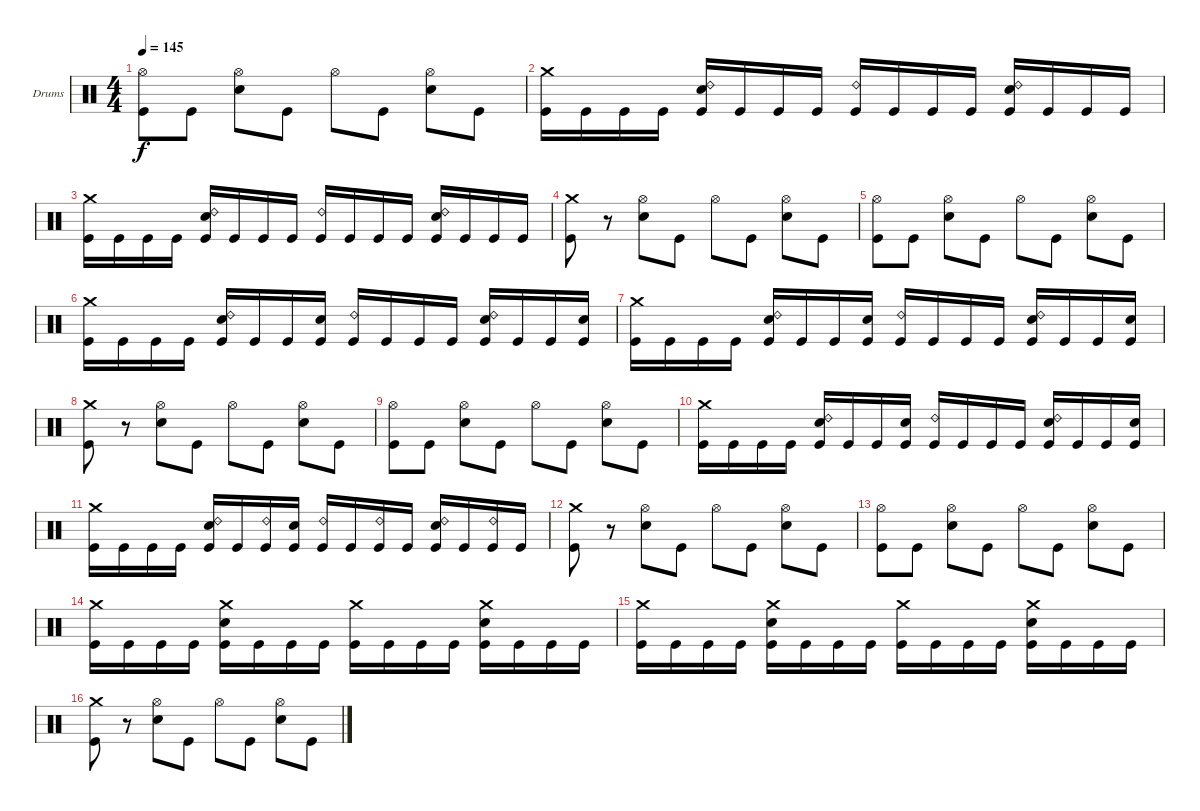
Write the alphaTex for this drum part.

\bracketExtendMode groupsimilarinstruments
\firstSystemTrackNameOrientation horizontal
\otherSystemsTrackNameOrientation horizontal
\track ("Drumkit" "Drums") {instrument percussion}
\staff {score}
\articulation defaults
\ts (4 4)
\tempo 145
\clef neutral
\ks c
("Hi-Hat (open)" "Kick (hit)").8{dy f} "Kick (hit)".8 ("Hi-Hat (open)" "Snare (hit) 2").8 "Kick (hit)".8 "Hi-Hat (open)".8 "Kick (hit)".8 ("Hi-Hat (open)" "Snare (hit) 2").8 "Kick (hit)".8 |
("Crash medium (hit)" "Kick (hit)").16 "Kick (hit)".16 "Kick (hit)".16 "Kick (hit)".16 ("Ride (bell) 2" "Snare (hit) 2" "Kick (hit)").16 "Kick (hit)".16 "Kick (hit)".16 "Kick (hit)".16 ("Ride (bell) 2" "Kick (hit)").16 "Kick (hit)".16 "Kick (hit)".16 "Kick (hit)".16 ("Ride (bell) 2" "Snare (hit) 2" "Kick (hit)").16 "Kick (hit)".16 "Kick (hit)".16 "Kick (hit)".16 |
("Crash medium (hit)" "Kick (hit)").16 "Kick (hit)".16 "Kick (hit)".16 "Kick (hit)".16 ("Ride (bell) 2" "Snare (hit) 2" "Kick (hit)").16 "Kick (hit)".16 "Kick (hit)".16 "Kick (hit)".16 ("Ride (bell) 2" "Kick (hit)").16 "Kick (hit)".16 "Kick (hit)".16 "Kick (hit)".16 ("Ride (bell) 2" "Snare (hit) 2" "Kick (hit)").16 "Kick (hit)".16 "Kick (hit)".16 "Kick (hit)".16 |
("Crash medium (hit)" "Kick (hit)").8 r.8 ("Hi-Hat (open)" "Snare (hit) 2").8 "Kick (hit)".8 "Hi-Hat (open)".8 "Kick (hit)".8 ("Hi-Hat (open)" "Snare (hit) 2").8 "Kick (hit)".8 |
("Hi-Hat (open)" "Kick (hit)").8 "Kick (hit)".8 ("Hi-Hat (open)" "Snare (hit) 2").8 "Kick (hit)".8 "Hi-Hat (open)".8 "Kick (hit)".8 ("Hi-Hat (open)" "Snare (hit) 2").8 "Kick (hit)".8 |
("Crash medium (hit)" "Kick (hit)").16 "Kick (hit)".16 "Kick (hit)".16 "Kick (hit)".16 ("Ride (bell) 2" "Snare (hit) 2" "Kick (hit)").16 "Kick (hit)".16 "Kick (hit)".16 ("Snare (hit) 2" "Kick (hit)").16 ("Ride (bell) 2" "Kick (hit)").16 "Kick (hit)".16 "Kick (hit)".16 "Kick (hit)".16 ("Ride (bell) 2" "Snare (hit) 2" "Kick (hit)").16 "Kick (hit)".16 "Kick (hit)".16 ("Snare (hit) 2" "Kick (hit)").16 |
("Crash medium (hit)" "Kick (hit)").16 "Kick (hit)".16 "Kick (hit)".16 "Kick (hit)".16 ("Ride (bell) 2" "Snare (hit) 2" "Kick (hit)").16 "Kick (hit)".16 "Kick (hit)".16 ("Snare (hit) 2" "Kick (hit)").16 ("Ride (bell) 2" "Kick (hit)").16 "Kick (hit)".16 "Kick (hit)".16 "Kick (hit)".16 ("Ride (bell) 2" "Snare (hit) 2" "Kick (hit)").16 "Kick (hit)".16 "Kick (hit)".16 ("Snare (hit) 2" "Kick (hit)").16 |
("Crash medium (hit)" "Kick (hit)").8 r.8 ("Hi-Hat (open)" "Snare (hit) 2").8 "Kick (hit)".8 "Hi-Hat (open)".8 "Kick (hit)".8 ("Hi-Hat (open)" "Snare (hit) 2").8 "Kick (hit)".8 |
("Hi-Hat (open)" "Kick (hit)").8 "Kick (hit)".8 ("Hi-Hat (open)" "Snare (hit) 2").8 "Kick (hit)".8 "Hi-Hat (open)".8 "Kick (hit)".8 ("Hi-Hat (open)" "Snare (hit) 2").8 "Kick (hit)".8 |
("Crash medium (hit)" "Kick (hit)").16 "Kick (hit)".16 "Kick (hit)".16 "Kick (hit)".16 ("Ride (bell) 2" "Snare (hit) 2" "Kick (hit)").16 "Kick (hit)".16 "Kick (hit)".16 ("Snare (hit) 2" "Kick (hit)").16 ("Ride (bell) 2" "Kick (hit)").16 "Kick (hit)".16 "Kick (hit)".16 "Kick (hit)".16 ("Ride (bell) 2" "Snare (hit) 2" "Kick (hit)").16 "Kick (hit)".16 "Kick (hit)".16 ("Snare (hit) 2" "Kick (hit)").16 |
("Crash medium (hit)" "Kick (hit)").16 "Kick (hit)".16 "Kick (hit)".16 "Kick (hit)".16 ("Ride (bell) 2" "Snare (hit) 2" "Kick (hit)").16 "Kick (hit)".16 ("Ride (bell) 2" "Kick (hit)").16 ("Snare (hit) 2" "Kick (hit)").16 ("Ride (bell) 2" "Kick (hit)").16 "Kick (hit)".16 ("Ride (bell) 2" "Kick (hit)").16 "Kick (hit)".16 ("Ride (bell) 2" "Snare (hit) 2" "Kick (hit)").16 "Kick (hit)".16 ("Ride (bell) 2" "Kick (hit)").16 "Kick (hit)".16 |
("Crash medium (hit)" "Kick (hit)").8 r.8 ("Hi-Hat (open)" "Snare (hit) 2").8 "Kick (hit)".8 "Hi-Hat (open)".8 "Kick (hit)".8 ("Hi-Hat (open)" "Snare (hit) 2").8 "Kick (hit)".8 |
("Hi-Hat (open)" "Kick (hit)").8 "Kick (hit)".8 ("Hi-Hat (open)" "Snare (hit) 2").8 "Kick (hit)".8 "Hi-Hat (open)".8 "Kick (hit)".8 ("Hi-Hat (open)" "Snare (hit) 2").8 "Kick (hit)".8 |
("Crash medium (hit)" "Kick (hit)").16 "Kick (hit)".16 "Kick (hit)".16 "Kick (hit)".16 ("Crash medium (hit)" "Snare (hit) 2" "Kick (hit)").16 "Kick (hit)".16 "Kick (hit)".16 "Kick (hit)".16 ("Crash medium (hit)" "Kick (hit)").16 "Kick (hit)".16 "Kick (hit)".16 "Kick (hit)".16 ("Crash medium (hit)" "Snare (hit) 2" "Kick (hit)").16 "Kick (hit)".16 "Kick (hit)".16 "Kick (hit)".16 |
("Crash medium (hit)" "Kick (hit)").16 "Kick (hit)".16 "Kick (hit)".16 "Kick (hit)".16 ("Crash medium (hit)" "Snare (hit) 2" "Kick (hit)").16 "Kick (hit)".16 "Kick (hit)".16 "Kick (hit)".16 ("Crash medium (hit)" "Kick (hit)").16 "Kick (hit)".16 "Kick (hit)".16 "Kick (hit)".16 ("Crash medium (hit)" "Snare (hit) 2" "Kick (hit)").16 "Kick (hit)".16 "Kick (hit)".16 "Kick (hit)".16 |
("Crash medium (hit)" "Kick (hit)").8 r.8 ("Hi-Hat (open)" "Snare (hit) 2").8 "Kick (hit)".8 "Hi-Hat (open)".8 "Kick (hit)".8 ("Hi-Hat (open)" "Snare (hit) 2").8 "Kick (hit)".8
